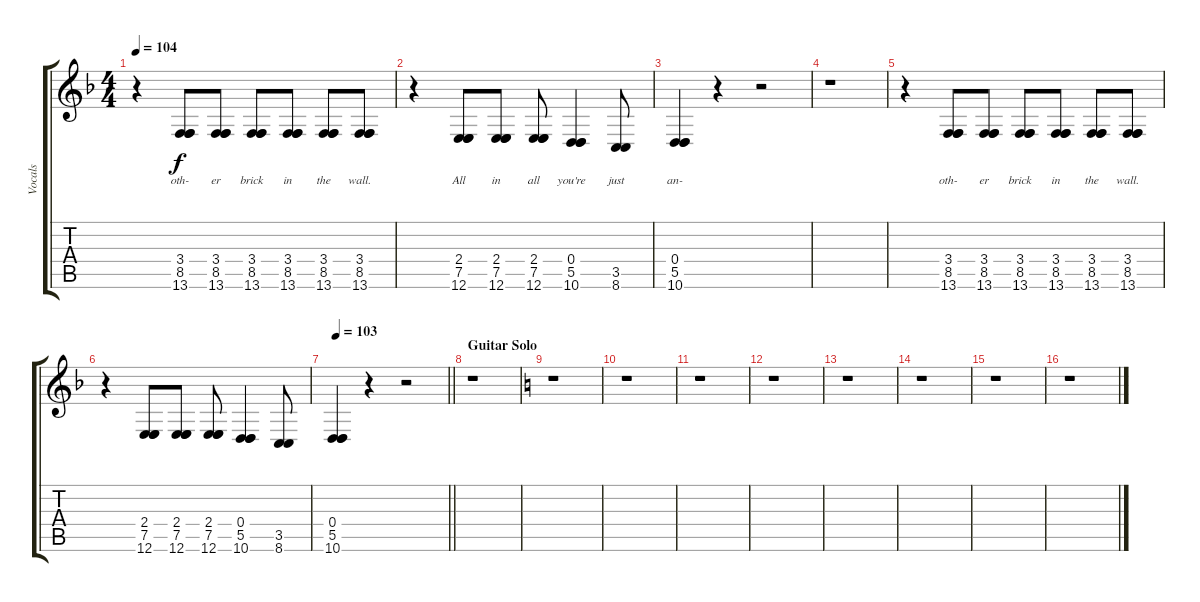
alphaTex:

\track ("Vocals " "Vocals ") {mute instrument clarinet}
\staff {score tabs}
\tuning (E4 B3 G3 D3 A2 E2) {hide}
\ts (4 4)
\tempo 104
\clef g2
\ks dminor
r.4{dy f} (3.4 8.5 13.6).8{lyrics (0 "oth-") lyrics (1 "") lyrics (2 "") lyrics (3 "") lyrics (4 "")} (3.4 8.5 13.6).8{lyrics (0 "er") lyrics (1 "") lyrics (2 "") lyrics (3 "") lyrics (4 "")} (3.4 8.5 13.6).8{lyrics (0 "brick") lyrics (1 "") lyrics (2 "") lyrics (3 "") lyrics (4 "")} (3.4 8.5 13.6).8{lyrics (0 "in") lyrics (1 "") lyrics (2 "") lyrics (3 "") lyrics (4 "")} (3.4 8.5 13.6).8{lyrics (0 "the") lyrics (1 "") lyrics (2 "") lyrics (3 "") lyrics (4 "")} (3.4 8.5 13.6).8{lyrics (0 "wall.") lyrics (1 "") lyrics (2 "") lyrics (3 "") lyrics (4 "")} |
r.4 (2.4 7.5 12.6).8{lyrics (0 "All") lyrics (1 "") lyrics (2 "") lyrics (3 "") lyrics (4 "")} (2.4 7.5 12.6).8{lyrics (0 "in") lyrics (1 "") lyrics (2 "") lyrics (3 "") lyrics (4 "")} (2.4 7.5 12.6).8{lyrics (0 "all") lyrics (1 "") lyrics (2 "") lyrics (3 "") lyrics (4 "")} (0.4 5.5 10.6).4{lyrics (0 "you're") lyrics (1 "") lyrics (2 "") lyrics (3 "") lyrics (4 "")} (3.5 8.6).8{lyrics (0 "just") lyrics (1 "") lyrics (2 "") lyrics (3 "") lyrics (4 "")} |
(0.4 5.5 10.6).4{lyrics (0 "an-") lyrics (1 "") lyrics (2 "") lyrics (3 "") lyrics (4 "")} r.4 r.2 |
r.1 |
r.4 (3.4 8.5 13.6).8{lyrics (0 "oth-") lyrics (1 "") lyrics (2 "") lyrics (3 "") lyrics (4 "")} (3.4 8.5 13.6).8{lyrics (0 "er") lyrics (1 "") lyrics (2 "") lyrics (3 "") lyrics (4 "")} (3.4 8.5 13.6).8{lyrics (0 "brick") lyrics (1 "") lyrics (2 "") lyrics (3 "") lyrics (4 "")} (3.4 8.5 13.6).8{lyrics (0 "in") lyrics (1 "") lyrics (2 "") lyrics (3 "") lyrics (4 "")} (3.4 8.5 13.6).8{lyrics (0 "the") lyrics (1 "") lyrics (2 "") lyrics (3 "") lyrics (4 "")} (3.4 8.5 13.6).8{lyrics (0 "wall.") lyrics (1 "") lyrics (2 "") lyrics (3 "") lyrics (4 "")} |
r.4 (2.4 7.5 12.6).8{lyrics (0 "") lyrics (1 "") lyrics (2 "") lyrics (3 "") lyrics (4 "")} (2.4 7.5 12.6).8 (2.4 7.5 12.6).8 (0.4 5.5 10.6).4 (3.5 8.6).8 |
\tempo 103
\barLineRight lightlight
(0.4 5.5 10.6).4 r.4 r.2 |
\section ("" "Guitar Solo")
r.1 |
\ks c
r.1 |
r.1 |
r.1 |
r.1 |
r.1 |
r.1 |
r.1 |
r.1
